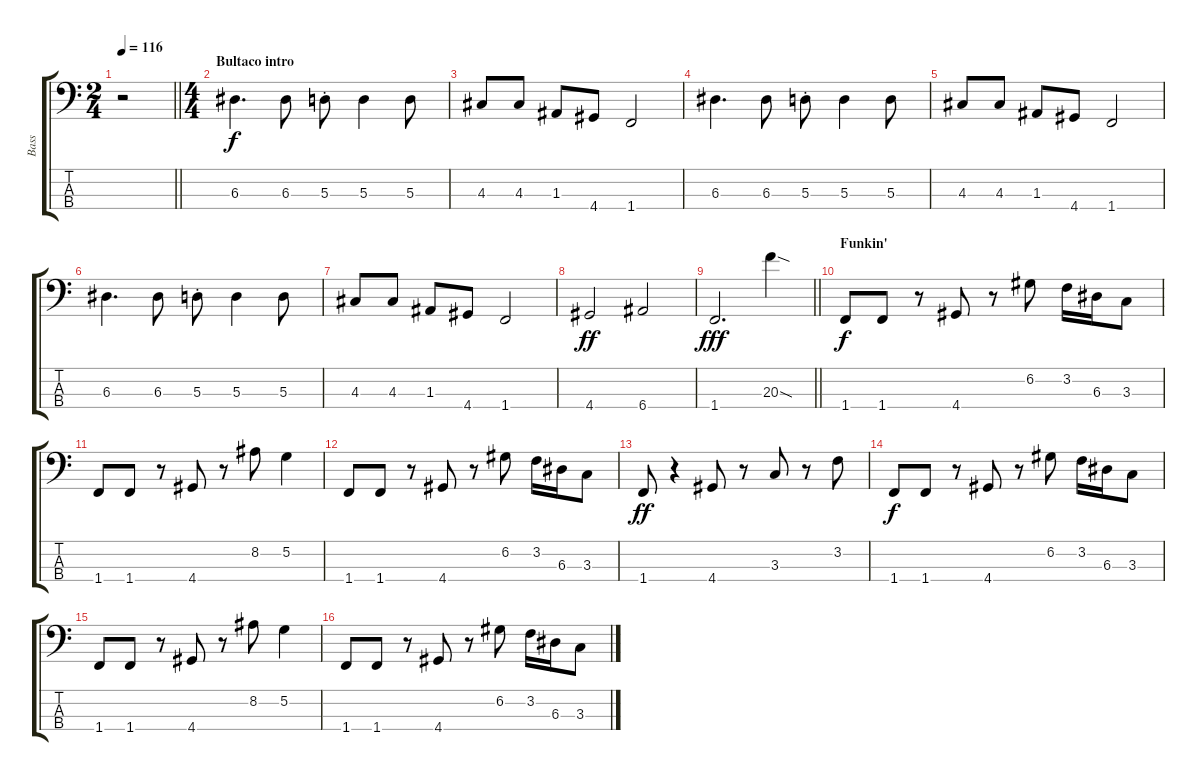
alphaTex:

\track ("Bass" "Bass") {instrument electricbassfinger}
\staff {score tabs}
\tuning (G2 D2 A1 E1) {hide}
\ts (2 4)
\tempo 116
\clef f4
\barLineRight lightlight
\ks c
r.2{dy f instrument electricbassfinger} |
\ts (4 4)
\section ("" "Bultaco intro")
6.3.4{d volume 10} 6.3.8 5.3{st}.8 5.3.4 5.3.8 |
4.3.8 4.3.8 1.3.8 4.4.8 1.4.2 |
6.3.4{d} 6.3.8 5.3{st}.8 5.3.4 5.3.8 |
4.3.8 4.3.8 1.3.8 4.4.8 1.4.2 |
6.3.4{d} 6.3.8 5.3{st}.8 5.3.4 5.3.8 |
4.3.8 4.3.8 1.3.8 4.4.8 1.4.2 |
4.4.2{dy ff} 6.4.2 |
\barLineRight lightlight
1.4.2{d dy fff} 20.3{sod}.4 |
\section ("" "Funkin'")
1.4.8{dy f volume 13} 1.4.8 r.8 4.4.8 r.8 6.2.8 3.2.16 6.3.16 3.3.8 |
1.4.8 1.4.8 r.8 4.4.8 r.8 8.2.8 5.2.4 |
1.4.8 1.4.8 r.8 4.4.8 r.8 6.2.8 3.2.16 6.3.16 3.3.8 |
1.4.8{dy ff} r.4 4.4.8 r.8 3.3.8 r.8 3.2.8 |
1.4.8{dy f} 1.4.8 r.8 4.4.8 r.8 6.2.8 3.2.16 6.3.16 3.3.8 |
1.4.8 1.4.8 r.8 4.4.8 r.8 8.2.8 5.2.4 |
1.4.8 1.4.8 r.8 4.4.8 r.8 6.2.8 3.2.16 6.3.16 3.3.8
